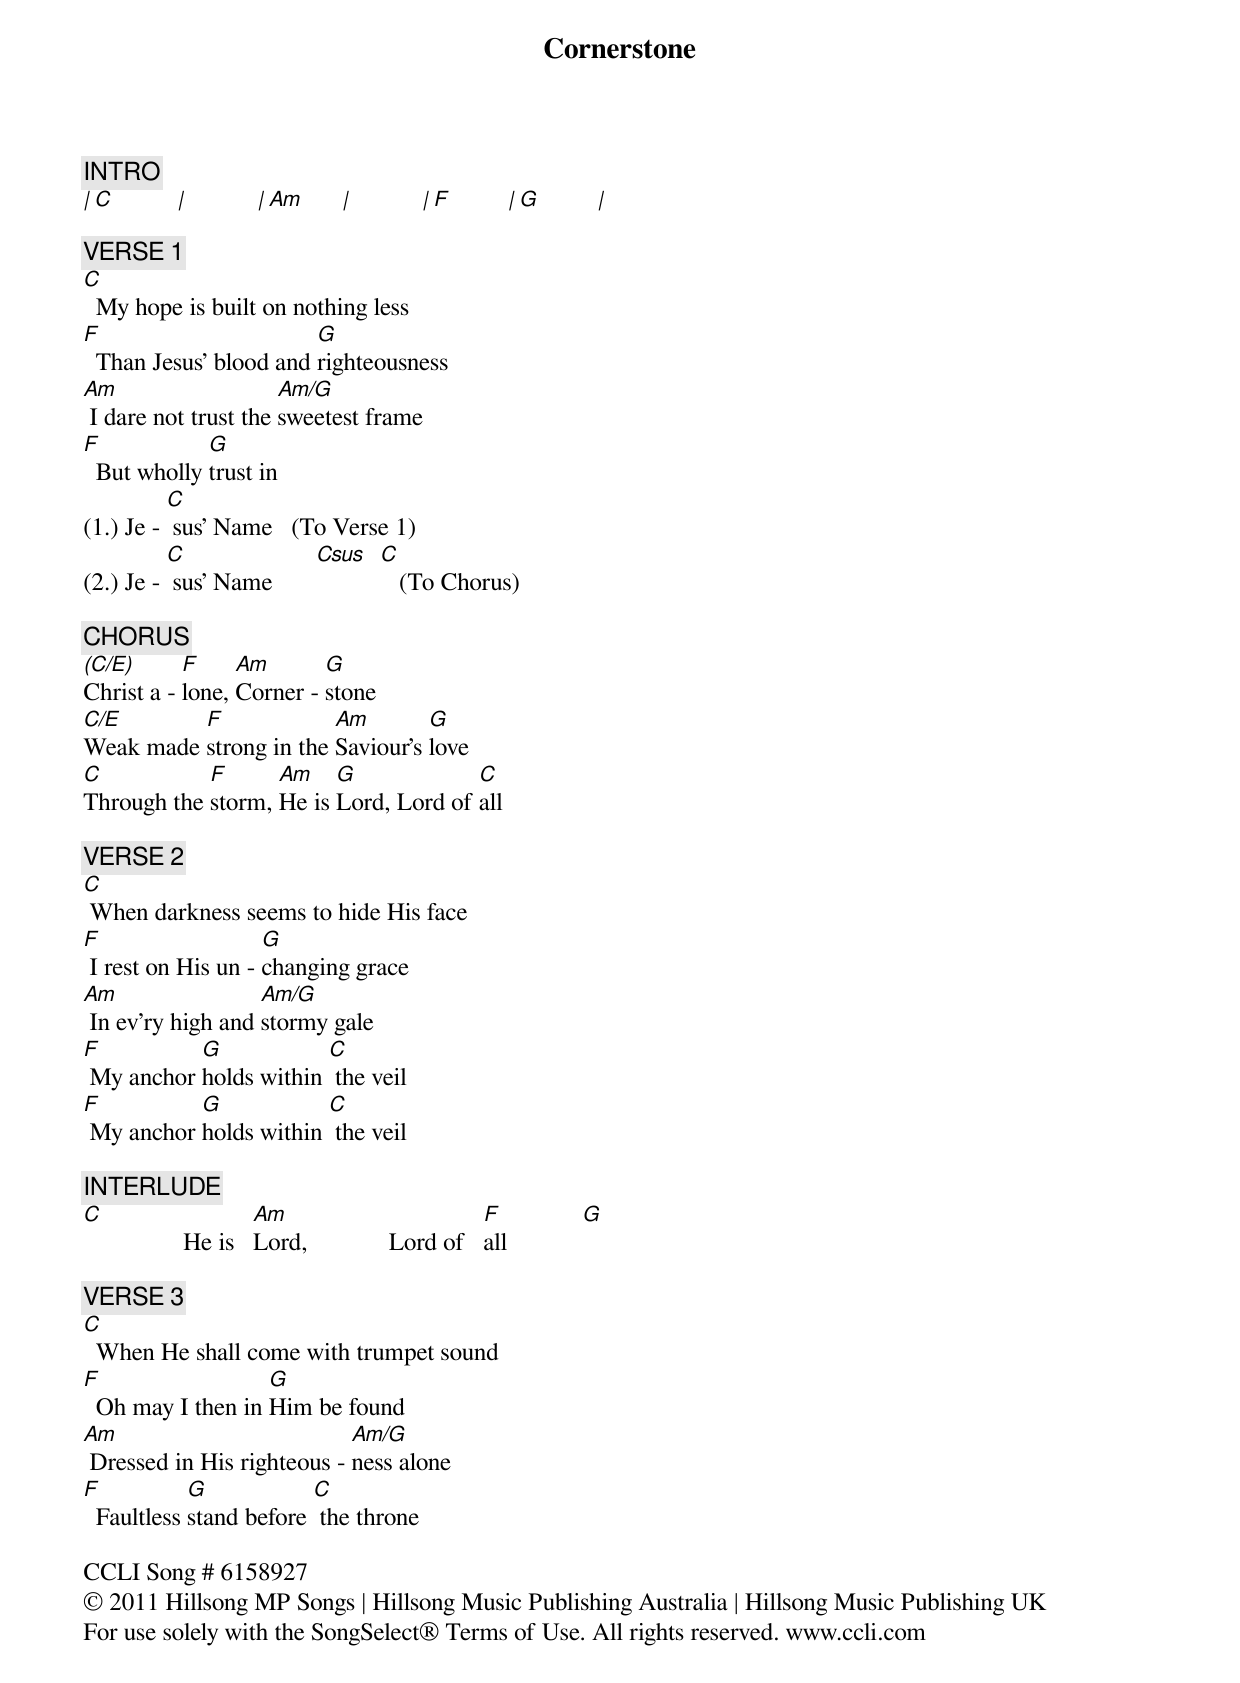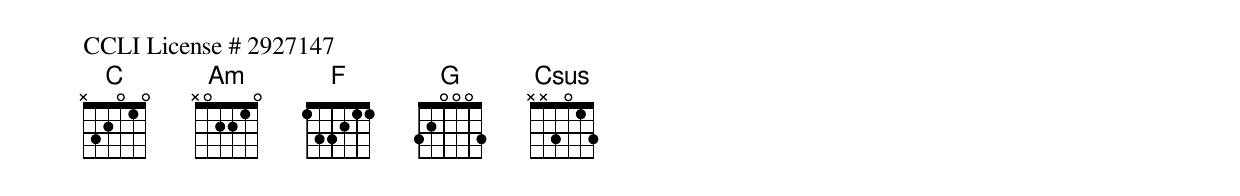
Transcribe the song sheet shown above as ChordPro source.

{title: Cornerstone}
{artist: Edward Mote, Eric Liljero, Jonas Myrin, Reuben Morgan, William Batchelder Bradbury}
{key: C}
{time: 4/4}
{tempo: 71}
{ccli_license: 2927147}
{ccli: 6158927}
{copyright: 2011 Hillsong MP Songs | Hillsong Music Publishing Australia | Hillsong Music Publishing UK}
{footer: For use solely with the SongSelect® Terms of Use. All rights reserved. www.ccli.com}

{comment: INTRO}
[|][C]          [|]           [|][Am]      [|]           [|][F]         [|][G]         [|]

{comment: VERSE 1}
[C]  My hope is built on nothing less
[F]  Than Jesus’ blood and [G]righteousness
[Am] I dare not trust the [Am/G]sweetest frame
[F]  But wholly [G]trust in
(1.) Je - [C] sus’ Name   (To Verse 1)
(2.) Je - [C] sus’ Name       [Csus]  [C]   (To Chorus)

{comment: CHORUS}
[(C/E)]Christ a - [F]lone, [Am]Corner - [G]stone
[C/E]Weak made [F]strong in the [Am]Saviour’s [G]love
[C]Through the [F]storm, [Am]He is [G]Lord, Lord of [C]all

{comment: VERSE 2}
[C] When darkness seems to hide His face
[F] I rest on His un - [G]changing grace
[Am] In ev’ry high and [Am/G]stormy gale
[F] My anchor [G]holds within [C] the veil
[F] My anchor [G]holds within [C] the veil

{comment: INTERLUDE}
[C]                He is   [Am]Lord,             Lord of   [F]all            [G]

{comment: VERSE 3}
[C]  When He shall come with trumpet sound
[F]  Oh may I then in [G]Him be found
[Am] Dressed in His righteous - [Am/G]ness alone
[F]  Faultless [G]stand before [C] the throne

CCLI Song # 6158927
© 2011 Hillsong MP Songs | Hillsong Music Publishing Australia | Hillsong Music Publishing UK
For use solely with the SongSelect® Terms of Use. All rights reserved. www.ccli.com
CCLI License # 2927147
